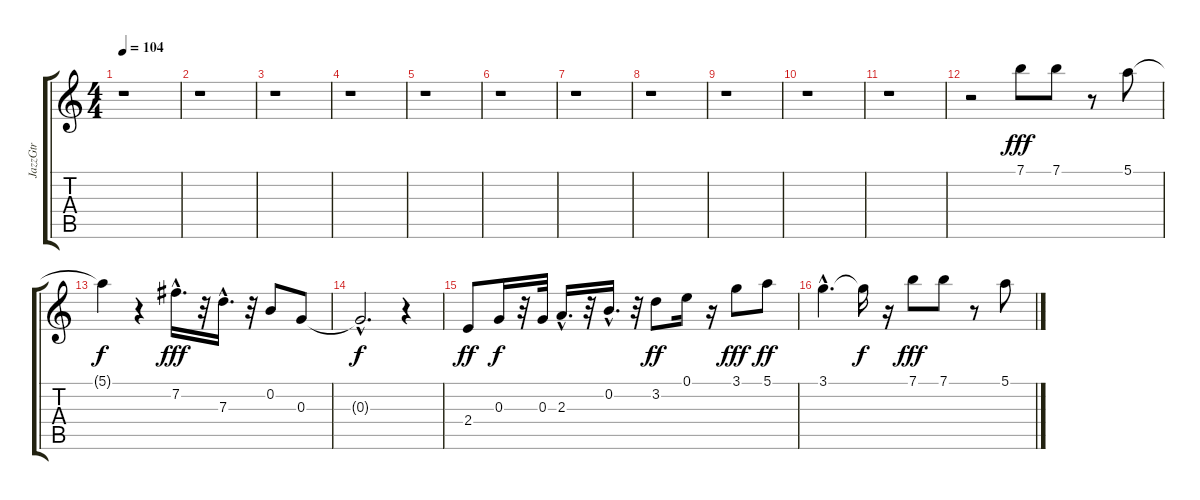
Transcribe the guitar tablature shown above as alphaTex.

\track ("JazzGtr" "JazzGtr") {instrument electricguitarjazz}
\staff {score tabs}
\tuning (E4 B3 G3 D3 A2 E2) {hide}
\ts (4 4)
\tempo 104
\clef g2
\ks c
r.1{dy f} |
r.1 |
r.1 |
r.1 |
r.1 |
r.1 |
r.1 |
r.1 |
r.1 |
r.1 |
r.1 |
r.2 7.1.8{dy fff} 7.1.8 r.8 5.1.8 |
5.1{t}.4{dy f} r.4 7.2{hac}.16{d dy fff} r.32 7.3{hac}.16{d} r.32 0.2.8 0.3.8 |
0.3{hac t}.2{d dy f} r.4 |
2.4.8{dy ff} 0.3.16{dy f} r.32 0.3.32 2.3{hac}.16{d} r.32 0.2{hac}.16{d} r.32 3.2.8{dy ff} 0.1.16 r.16 3.1.8{dy fff} 5.1.8{dy ff} |
3.1{hac}.4{d} 3.1{t}.16{dy f} r.16 7.1.8{dy fff} 7.1.8 r.8 5.1.8
